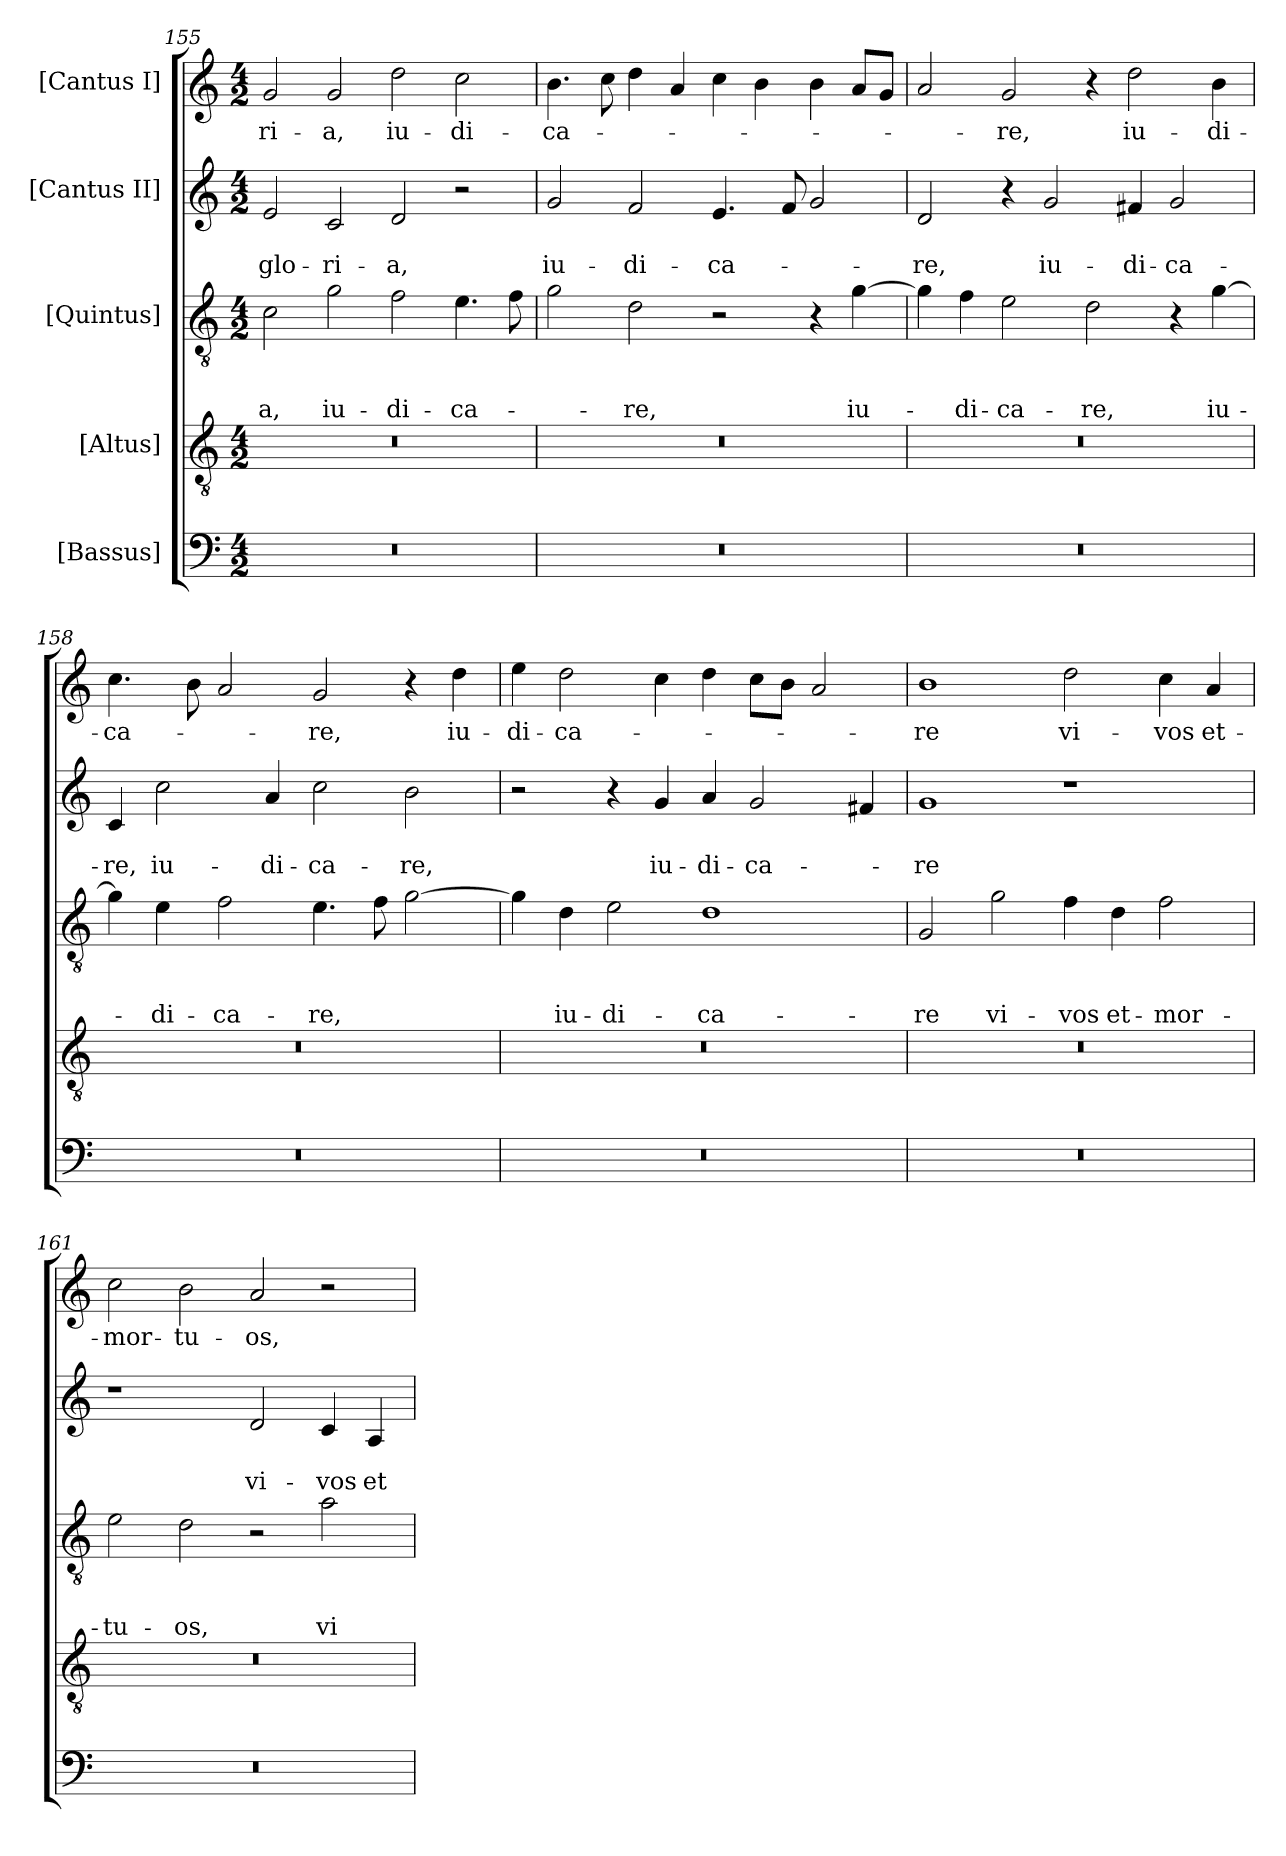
**kern	**kern	**kern	**text	**text	**text	**kern	**text	**text	**kern	**text
*part5	*part4	*part3	*part3	*part3	*part3	*part2	*part2	*part2	*part1	*part1
*staff5	*staff4	*staff3	*staff3	*staff3	*staff3	*staff2	*staff2	*staff2	*staff1	*staff1
*I"[Bassus]	*I"[Altus]	*I"[Quintus]	*	*	*	*I"[Cantus II]	*	*	*I"[Cantus I]	*
*clefF4	*clefGv2	*clefGv2	*	*	*	*clefG2	*	*	*clefG2	*
*k[]	*k[]	*k[]	*	*	*	*k[]	*	*	*k[]	*
*M4/2	*M4/2	*M4/2	*	*	*	*M4/2	*	*	*M4/2	*
=155	=155	=155	=155	=155	=155	=155	=155	=155	=155	=155
0r	0r	2c\	.	.	-a,	2e/	.	glo-	2g/	-ri-
.	.	2g\	.	.	iu-	2c/	.	-ri-	2g/	-a,
.	.	2f\	.	.	-di-	2d/	.	-a,	2dd\	iu-
.	.	4.e\	.	.	-ca-	2r	.	.	2cc\	-di-
.	.	8f\	.	.	.	.	.	.	.	.
=156	=156	=156	=156	=156	=156	=156	=156	=156	=156	=156
0r	0r	2g\	.	.	.	2g/	.	iu-	4.b\	-ca-
.	.	.	.	.	.	.	.	.	8cc\	.
.	.	2d\	.	.	-re,	2f/	.	-di-	4dd\	.
.	.	.	.	.	.	.	.	.	4a/	.
.	.	2r	.	.	.	4.e/	.	-ca-	4cc\	.
.	.	.	.	.	.	.	.	.	4b\	.
.	.	.	.	.	.	8f/	.	.	.	.
.	.	4r	.	.	.	2g/	.	.	4b\	.
.	.	[4g\	.	.	iu-	.	.	.	8a/L	.
.	.	.	.	.	.	.	.	.	8g/J	.
=157	=157	=157	=157	=157	=157	=157	=157	=157	=157	=157
0r	0r	4g\]	.	.	.	2d/	.	-re,	2a/	.
.	.	4f\	.	.	-di-	.	.	.	.	.
.	.	2e\	.	.	-ca-	4r	.	.	2g/	-re,
.	.	.	.	.	.	2g/	.	iu-	.	.
.	.	2d\	.	.	-re,	.	.	.	4r	.
.	.	.	.	.	.	4f#X/	.	-di-	2dd\	iu-
.	.	4r	.	.	.	2g/	.	-ca-	.	.
.	.	[4g\	.	.	iu-	.	.	.	4b\	-di-
=158	=158	=158	=158	=158	=158	=158	=158	=158	=158	=158
0r	0r	4g\]	.	.	.	4c/	.	-re,	4.cc\	-ca-
.	.	4e\	.	.	-di-	2cc\	.	iu-	.	.
.	.	.	.	.	.	.	.	.	8b\	.
.	.	2f\	.	.	-ca-	.	.	.	2a/	.
.	.	.	.	.	.	4a/	.	-di-	.	.
.	.	4.e\	.	.	-re,	2cc\	.	-ca-	2g/	-re,
.	.	8f\	.	.	.	.	.	.	.	.
.	.	[2g\	.	.	.	2b\	.	-re,	4r	.
.	.	.	.	.	.	.	.	.	4dd\	iu-
=159	=159	=159	=159	=159	=159	=159	=159	=159	=159	=159
0r	0r	4g\]	.	.	.	2r	.	.	4ee\	-di-
.	.	4d\	.	.	iu-	.	.	.	2dd\	-ca-
.	.	2e\	.	.	-di-	4r	.	.	.	.
.	.	.	.	.	.	4g/	.	iu-	4cc\	.
.	.	1d\	.	.	-ca-	4a/	.	-di-	4dd\	.
.	.	.	.	.	.	2g/	.	-ca-	8cc\L	.
.	.	.	.	.	.	.	.	.	8b\J	.
.	.	.	.	.	.	.	.	.	2a/	.
.	.	.	.	.	.	4f#X/	.	.	.	.
=160	=160	=160	=160	=160	=160	=160	=160	=160	=160	=160
0r	0r	2G/	.	.	-re	1g/	.	-re	1b\	-re
.	.	2g\	.	.	vi-	.	.	.	.	.
.	.	4f\	.	.	-vos	1r	.	.	2dd\	vi-
.	.	4d\	.	.	et-	.	.	.	.	.
.	.	2f\	.	.	mor-	.	.	.	4cc\	-vos
.	.	.	.	.	.	.	.	.	4a/	et-
=161	=161	=161	=161	=161	=161	=161	=161	=161	=161	=161
0r	0r	2e\	.	.	-tu-	1r	.	.	2cc\	mor-
.	.	2d\	.	.	-os,	.	.	.	2b\	-tu-
.	.	2r	.	.	.	2d/	.	vi-	2a/	-os,
.	.	2a\	.	.	vi-	4c/	.	-vos	2r	.
.	.	.	.	.	.	4A/	.	et-	.	.
=	=	=	=	=	=	=	=	=	=	=
*-	*-	*-	*-	*-	*-	*-	*-	*-	*-	*-
